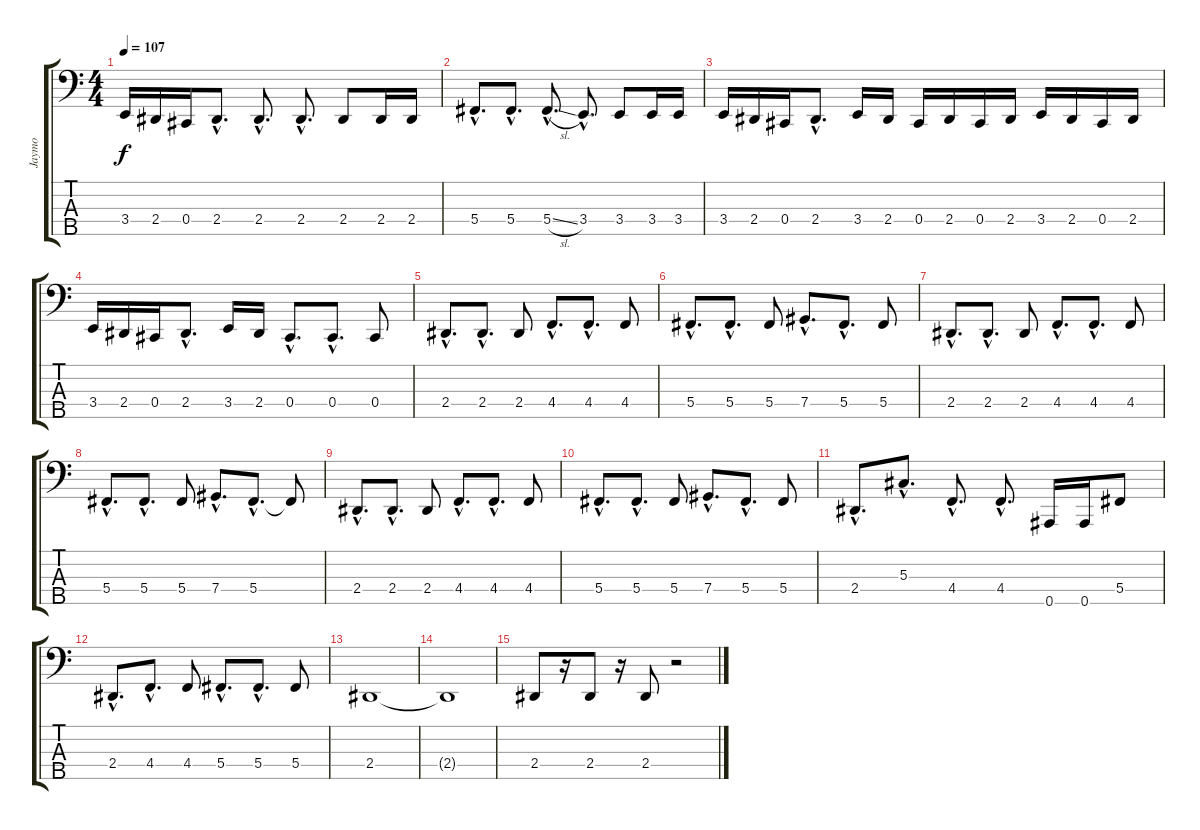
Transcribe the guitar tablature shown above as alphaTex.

\track ("Jaymo" "Jaymo") {instrument electricbasspick}
\staff {score tabs}
\tuning (Gb2 Db2 Ab1 Db1 Bb0) {hide}
\ts (4 4)
\tempo 107
\clef f4
\ks c
3.4.16{dy f} 2.4.16 0.4.16 2.4{hac}.8{d} 2.4{hac}.8{d} 2.4{hac}.8{d} 2.4.8 2.4.16 2.4.16 |
5.4{hac}.8{d} 5.4{hac}.8{d} 5.4{sl hac}.8{d} 3.4{hac}.8{d} 3.4.8 3.4.16 3.4.16 |
3.4.16 2.4.16 0.4.16 2.4{hac}.8{d} 3.4.16 2.4.16 0.4.16 2.4.16 0.4.16 2.4.16 3.4.16 2.4.16 0.4.16 2.4.16 |
3.4.16 2.4.16 0.4.16 2.4{hac}.8{d} 3.4.16 2.4.16 0.4{hac}.8{d} 0.4{hac}.8{d} 0.4.8 |
2.4{hac}.8{d} 2.4{hac}.8{d} 2.4.8 4.4{hac}.8{d} 4.4{hac}.8{d} 4.4.8 |
5.4{hac}.8{d} 5.4{hac}.8{d} 5.4.8 7.4{hac}.8{d} 5.4{hac}.8{d} 5.4.8 |
2.4{hac}.8{d} 2.4{hac}.8{d} 2.4.8 4.4{hac}.8{d} 4.4{hac}.8{d} 4.4.8 |
5.4{hac}.8{d} 5.4{hac}.8{d} 5.4.8 7.4{hac}.8{d} 5.4{hac}.8{d} 5.4{t}.8 |
2.4{hac}.8{d} 2.4{hac}.8{d} 2.4.8 4.4{hac}.8{d} 4.4{hac}.8{d} 4.4.8 |
5.4{hac}.8{d} 5.4{hac}.8{d} 5.4.8 7.4{hac}.8{d} 5.4{hac}.8{d} 5.4.8 |
2.4{hac}.8{d} 5.3{hac}.8{d} 4.4{hac}.8{d} 4.4{hac}.8{d} 0.5.16 0.5.16 5.4.8 |
2.4{hac}.8{d} 4.4{hac}.8{d} 4.4.8 5.4{hac}.8{d} 5.4{hac}.8{d} 5.4.8 |
2.4.1 |
2.4{t}.1 |
2.4.8 r.16 2.4.8 r.16 2.4.8 r.2
